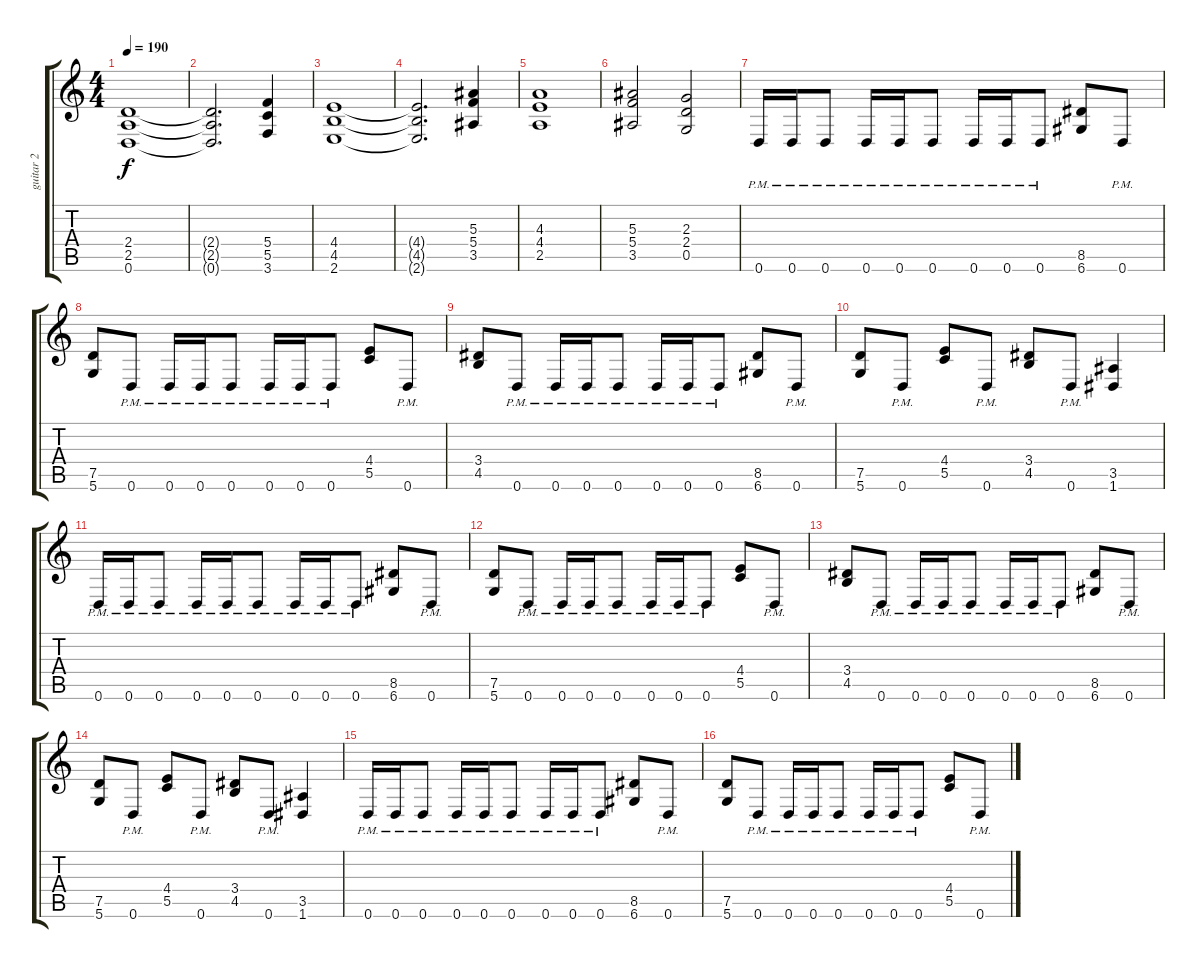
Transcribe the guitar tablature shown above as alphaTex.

\track ("guitar 2" "guitar 2") {instrument overdrivenguitar}
\staff {score tabs}
\tuning (D4 A3 F3 C3 G2 D2) {hide}
\ts (4 4)
\tempo 190
\clef g2
\ks c
(2.4 2.5 0.6).1{dy f} |
(2.4{t} 2.5{t} 0.6{t}).2{d} (5.4 5.5 3.6).4 |
(4.4 4.5 2.6).1 |
(4.4{t} 4.5{t} 2.6{t}).2{d} (5.3 5.4 3.5).4 |
(4.3 4.4 2.5).1 |
(5.3 5.4 3.5).2 (2.3 2.4 0.5).2 |
0.6{pm}.16 0.6{pm}.16 0.6{pm}.8 0.6{pm}.16 0.6{pm}.16 0.6{pm}.8 0.6{pm}.16 0.6{pm}.16 0.6{pm}.8 (8.5 6.6).8 0.6{pm}.8 |
(7.5 5.6).8 0.6{pm}.8 0.6{pm}.16 0.6{pm}.16 0.6{pm}.8 0.6{pm}.16 0.6{pm}.16 0.6{pm}.8 (4.4 5.5).8 0.6{pm}.8 |
(3.4 4.5).8 0.6{pm}.8 0.6{pm}.16 0.6{pm}.16 0.6{pm}.8 0.6{pm}.16 0.6{pm}.16 0.6{pm}.8 (8.5 6.6).8 0.6{pm}.8 |
(7.5 5.6).8 0.6{pm}.8 (4.4 5.5).8 0.6{pm}.8 (3.4 4.5).8 0.6{pm}.8 (3.5 1.6).4 |
0.6{pm}.16 0.6{pm}.16 0.6{pm}.8 0.6{pm}.16 0.6{pm}.16 0.6{pm}.8 0.6{pm}.16 0.6{pm}.16 0.6{pm}.8 (8.5 6.6).8 0.6{pm}.8 |
(7.5 5.6).8 0.6{pm}.8 0.6{pm}.16 0.6{pm}.16 0.6{pm}.8 0.6{pm}.16 0.6{pm}.16 0.6{pm}.8 (4.4 5.5).8 0.6{pm}.8 |
(3.4 4.5).8 0.6{pm}.8 0.6{pm}.16 0.6{pm}.16 0.6{pm}.8 0.6{pm}.16 0.6{pm}.16 0.6{pm}.8 (8.5 6.6).8 0.6{pm}.8 |
(7.5 5.6).8 0.6{pm}.8 (4.4 5.5).8 0.6{pm}.8 (3.4 4.5).8 0.6{pm}.8 (3.5 1.6).4 |
0.6{pm}.16 0.6{pm}.16 0.6{pm}.8 0.6{pm}.16 0.6{pm}.16 0.6{pm}.8 0.6{pm}.16 0.6{pm}.16 0.6{pm}.8 (8.5 6.6).8 0.6{pm}.8 |
(7.5 5.6).8 0.6{pm}.8 0.6{pm}.16 0.6{pm}.16 0.6{pm}.8 0.6{pm}.16 0.6{pm}.16 0.6{pm}.8 (4.4 5.5).8 0.6{pm}.8
